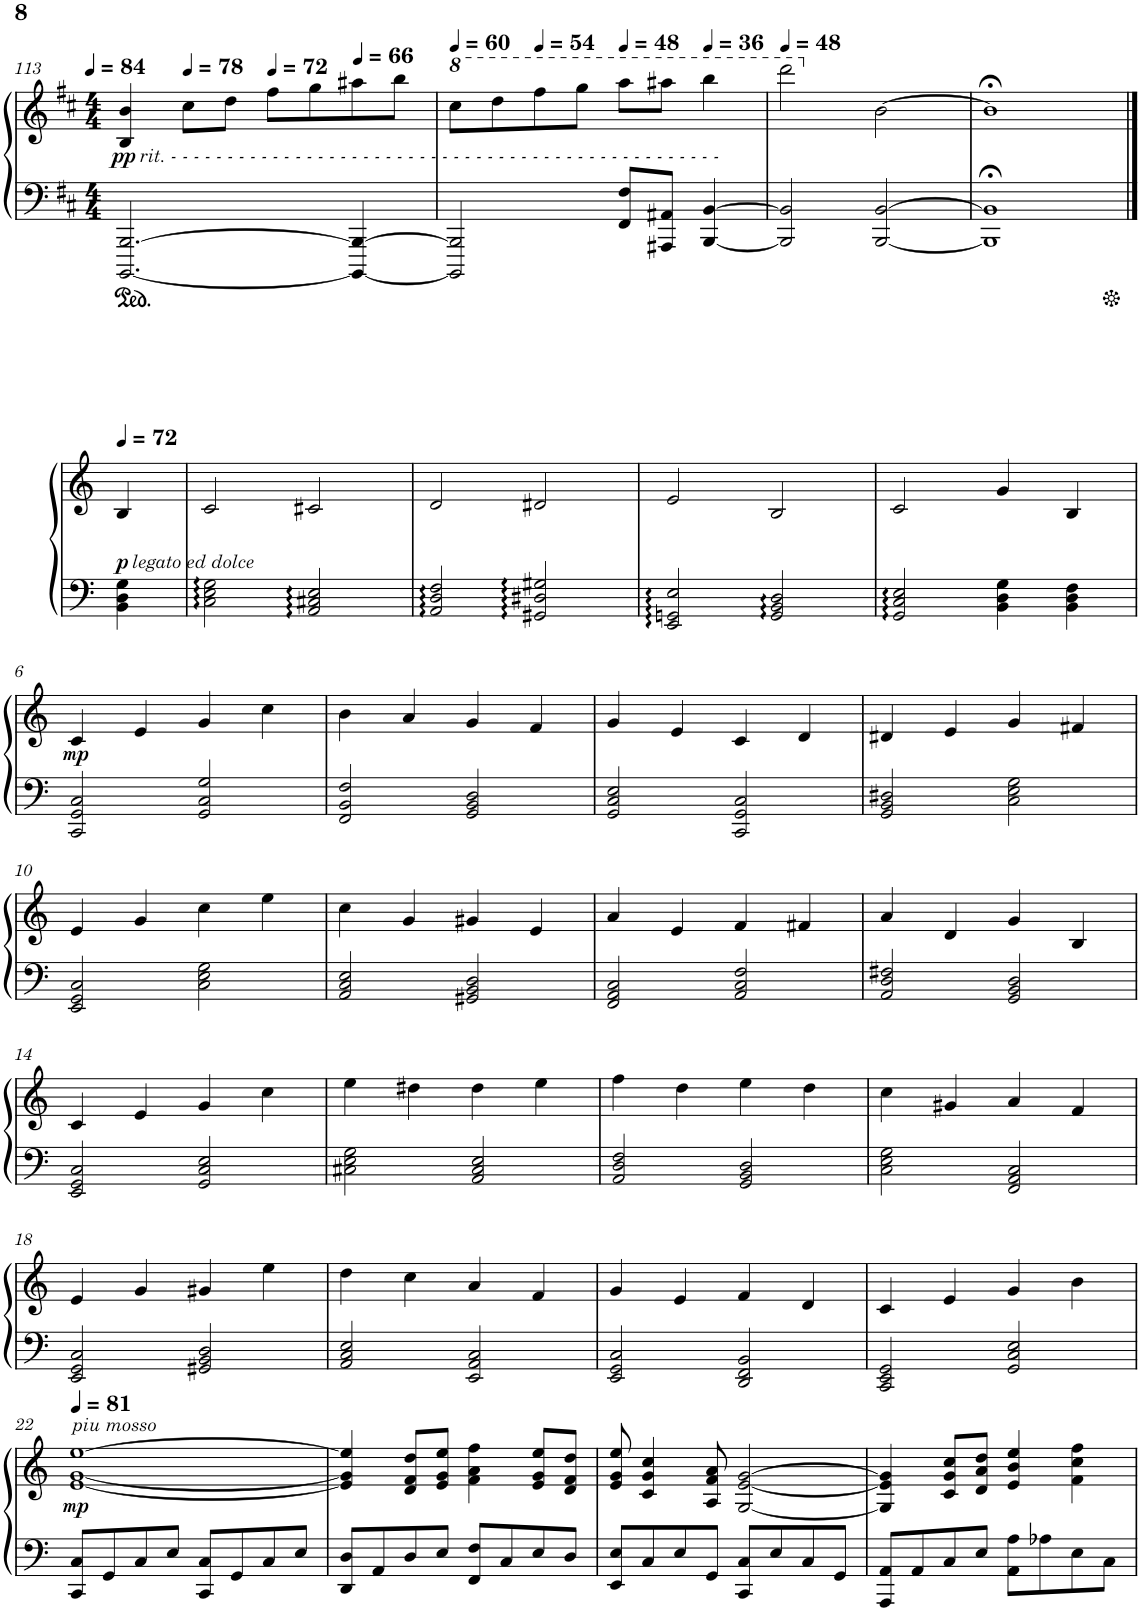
**kern	**kern	**dynam
*part1	*part1	*part1
*staff2	*staff1	*staff1/2
*I"Piano	*	*
*I'Pno.	*	*
!!LO:PB:g=z
*clefF4	*clefG2	*
*k[f#c#]	*k[f#c#]	*
*M4/4	*M4/4	*
*MM84	*MM84	*
=113	=113	=113
!	!LO:TX:b:i:t=rit. - - - - - - - - - - - - - - - - - - - - - - - - - - - - - - - - - - - - - - - - - - - - - - - - -	!
!	!	!LO:DY:b
[2.BBBB/ [2.BBB/	4B/ 4b/	pp
*	*MM78	*
.	8cc#\L	.
.	8dd\J	.
*	*MM72	*
.	8ff#\L	.
.	8gg\	.
*	*MM66	*
4BBBB/_ 4BBB/_	8aa#X\	.
.	8bb\J	.
=114	=114	=114
*	*MM60	*
2BBBB/] 2BBB/]	8ccc#\L	.
.	8ddd\	.
*	*MM54	*
.	8fff#\	.
.	8ggg\J	.
*	*MM48	*
8FF#/ 8F#/L	8aaa\L	.
8AAA#X/ 8AA#X/J	8aaa#X\J	.
*	*MM36	*
[4BBB/ [4BB/	4bbb\	.
=115	=115	=115
*	*MM48	*
2BBB/] 2BB/]	2dddd\	.
[2BBB/ [2BB/	[2b\	.
=116	=116	=116
1BBB];< 1BB];<	1b;<]	.
!!LO:LB:g=z
==1	==1	==1
*k[]	*k[]	*
*	*MM72	*
!	!LO:TX:b:i:t=legato ed dolce	!
!	!	!LO:DY:b
4BB\ 4D\ 4G\	4B/	p
=2	=2	=2
2C\:: 2E\:: 2G\::	2c/	.
2AA/:: 2C#X/:: 2E/::	2c#X/	.
=3	=3	=3
2AA/:: 2D/:: 2F/::	2d/	.
2GG#X/:: 2D#X/:: 2G#X/::	2d#X/	.
=4	=4	=4
2EE/:: 2GGn/:: 2E/::	2e/	.
2GG/:: 2BB/:: 2D/::	2B/	.
=5	=5	=5
2GG/:: 2C/:: 2E/::	2c/	.
4BB\ 4D\ 4G\	4g/	.
4BB\ 4D\ 4F\	4B/	.
!!LO:LB:g=z
=6	=6	=6
!	!	!LO:DY:b
2CC/ 2GG/ 2C/	4c/	mp
.	4e/	.
2GG/ 2C/ 2G/	4g/	.
.	4cc\	.
=7	=7	=7
2FF/ 2BB/ 2F/	4b\	.
.	4a/	.
2GG/ 2BB/ 2D/	4g/	.
.	4f/	.
=8	=8	=8
2GG/ 2C/ 2E/	4g/	.
.	4e/	.
2CC/ 2GG/ 2C/	4c/	.
.	4d/	.
=9	=9	=9
2GG/ 2BB/ 2D#X/	4d#X/	.
.	4e/	.
2C\ 2E\ 2G\	4g/	.
.	4f#X/	.
!!LO:LB:g=z
=10	=10	=10
2EE/ 2GG/ 2C/	4e/	.
.	4g/	.
2C\ 2E\ 2G\	4cc\	.
.	4ee\	.
=11	=11	=11
2AA/ 2C/ 2E/	4cc\	.
.	4g/	.
2GG#X/ 2BB/ 2D/	4g#X/	.
.	4e/	.
=12	=12	=12
2FF/ 2AA/ 2C/	4a/	.
.	4e/	.
2AA/ 2C/ 2F/	4f/	.
.	4f#X/	.
=13	=13	=13
2AA/ 2D/ 2F#X/	4a/	.
.	4d/	.
2GG/ 2BB/ 2D/	4g/	.
.	4B/	.
!!LO:LB:g=z
=14	=14	=14
2EE/ 2GG/ 2C/	4c/	.
.	4e/	.
2GG/ 2C/ 2E/	4g/	.
.	4cc\	.
=15	=15	=15
2C#X\ 2E\ 2G\	4ee\	.
.	4dd#X\	.
2AA/ 2C#/ 2E/	4dd#\	.
.	4ee\	.
=16	=16	=16
2AA/ 2D/ 2F/	4ff\	.
.	4dd\	.
2GG/ 2BB/ 2D/	4ee\	.
.	4dd\	.
=17	=17	=17
2C\ 2E\ 2G\	4cc\	.
.	4g#X/	.
2FF/ 2AA/ 2C/	4a/	.
.	4f/	.
!!LO:LB:g=z
=18	=18	=18
2EE/ 2GG/ 2C/	4e/	.
.	4g/	.
2GG#X/ 2BB/ 2D/	4g#X/	.
.	4ee\	.
=19	=19	=19
2AA/ 2C/ 2E/	4dd\	.
.	4cc\	.
2EE/ 2AA/ 2C/	4a/	.
.	4f/	.
=20	=20	=20
2EE/ 2GG/ 2C/	4g/	.
.	4e/	.
2DD/ 2FF/ 2BB/	4f/	.
.	4d/	.
=21	=21	=21
2CC/ 2EE/ 2GG/	4c/	.
.	4e/	.
2GG/ 2C/ 2E/	4g/	.
.	4b\	.
!!LO:LB:g=z
=22	=22	=22
*	*MM81	*
!	!LO:TX:a:i:t=piu mosso	!
!	!	!LO:DY:b
8CC/ 8C/L	[1e [1g [1ee	mp
8GG/	.	.
8C/	.	.
8E/J	.	.
8CC/ 8C/L	.	.
8GG/	.	.
8C/	.	.
8E/J	.	.
=23	=23	=23
8DD/ 8D/L	4e/] 4g/] 4ee/]	.
8AA/	.	.
8D/	8d/ 8f/ 8dd/L	.
8E/J	8e/ 8g/ 8ee/J	.
8FF/ 8F/L	4f\ 4a\ 4ff\	.
8C/	.	.
8E/	8e/ 8g/ 8ee/L	.
8D/J	8d/ 8f/ 8dd/J	.
=24	=24	=24
8EE/ 8E/L	8e/ 8g/ 8ee/	.
8C/	4c/ 4g/ 4cc/	.
8E/	.	.
8GG/J	8A/ 8f/ 8a/	.
8CC/ 8C/L	[2G/ [2e/ [2g/	.
8E/	.	.
8C/	.	.
8GG/J	.	.
=25	=25	=25
8AAA/ 8AA/L	4G/] 4e/] 4g/]	.
8AA/	.	.
8C/	8c/ 8g/ 8cc/L	.
8E/J	8d/ 8a/ 8dd/J	.
8AA\ 8A\L	4e/ 4b/ 4ee/	.
8A-X\	.	.
8E\	4f\ 4cc\ 4ff\	.
8C\J	.	.
=	=	=
*-	*-	*-
